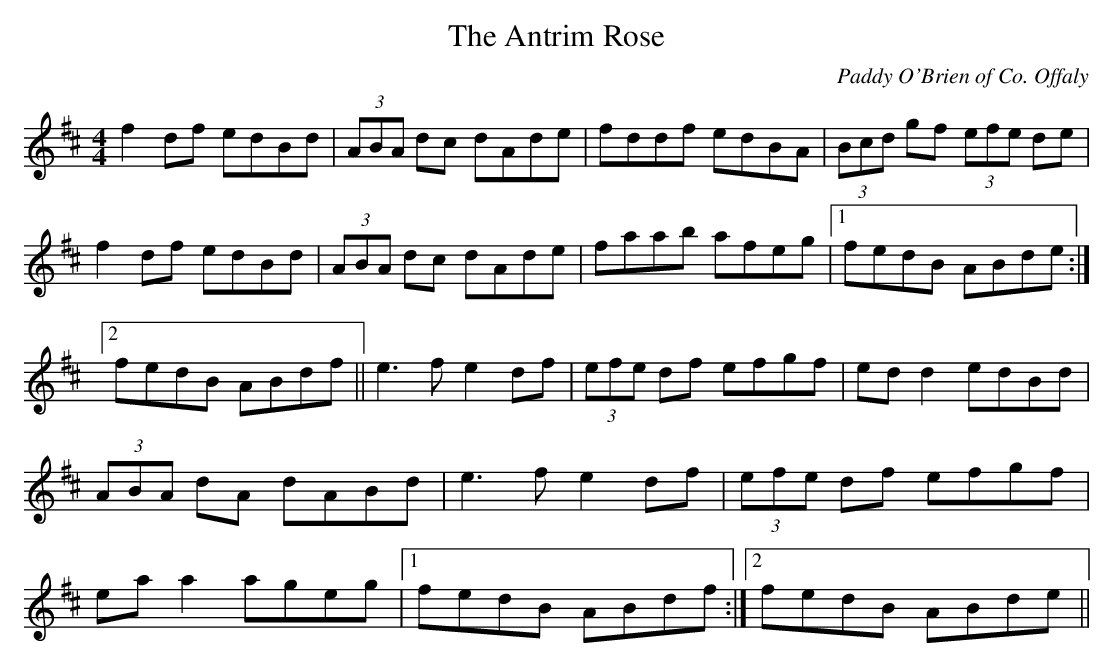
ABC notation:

X:1
T:The Antrim Rose
C:Paddy O'Brien of Co. Offaly
M:4/4
L:1/8
K:D
f2df edBd|(3ABA dc dAde|fddf edBA|(3Bcd gf (3efe de|\
f2df edBd|(3ABA dc dAde|faab afeg|1 fedB ABde:|2  fedB ABdf||\
e3f e2df|(3efe df efgf|edd2 edBd|(3ABA dA dABd|\
e3f e2df|(3efe df efgf|eaa2 ageg|1 fedB ABdf:|2 fedB ABde||
